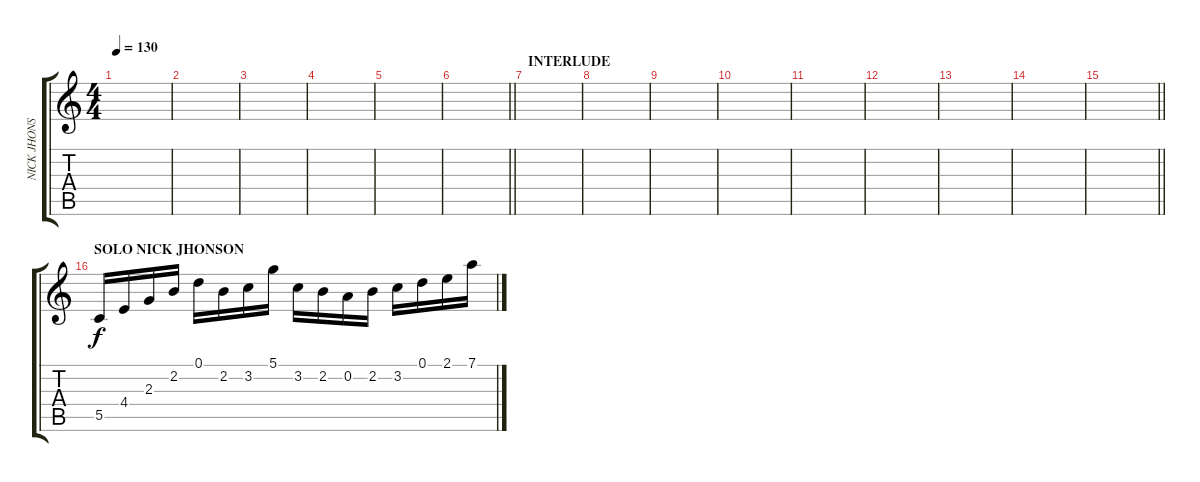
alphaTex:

\track ("NICK JHONSON" "NICK JHONS") {instrument distortionguitar}
\staff {score tabs}
\tuning (D4 A3 F3 C3 G2 C2) {hide}
\ts (4 4)
\tempo 130
\clef g2
\ks c
|
|
|
|
|
\barLineRight lightlight
|
\section ("" "INTERLUDE")
|
|
|
|
|
|
|
|
\barLineRight lightlight
|
\section ("" "SOLO NICK JHONSON")
5.5.16 4.4.16 2.3.16 2.2.16 0.1.16 2.2.16 3.2.16 5.1.16 3.2.16 2.2.16 0.2.16 2.2.16 3.2.16 0.1.16 2.1.16 7.1.16
